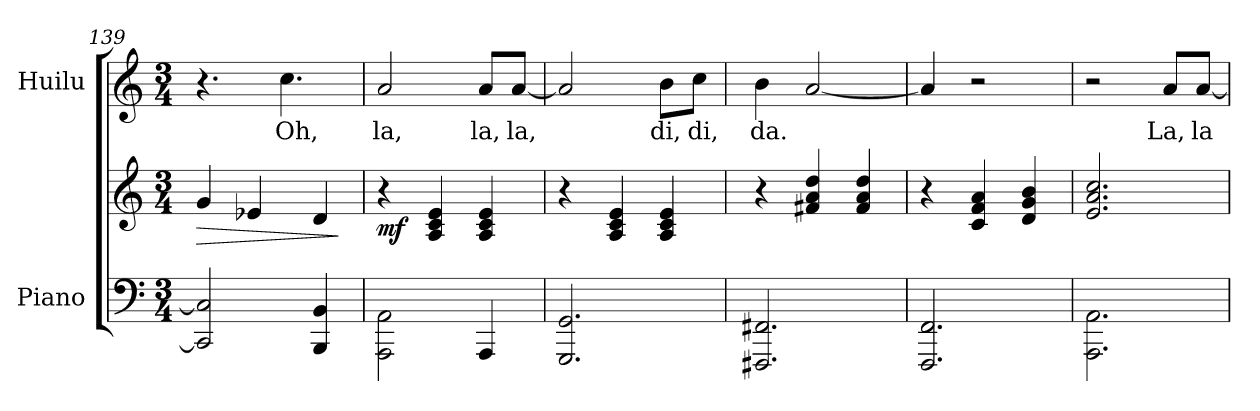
**kern	**kern	**dynam	**kern	**text
*part2	*part2	*part2	*part1	*part1
*staff3	*staff2	*staff2/3	*staff1	*staff1
*I"Piano	*	*	*I"Huilu	*
*I'Pno	*	*	*	*
*clefF4	*clefG2	*	*clefG2	*
*k[]	*k[]	*	*k[]	*
*M3/4	*M3/4	*	*M3/4	*
=139	=139	=139	=139	=139
!	!	!LO:HP:b	!	!
2CC/] 2C/]	4g/	>	4.r	.
.	4e-X/	.	.	.
.	.	.	4.cc\	Oh,
4BBB/ 4BB/	4d/	.	.	.
.	.	]	.	.
!!LO:LB:g=z
=140	=140	=140	=140	=140
!	!	!LO:DY:b	!	!
2AAA\ 2AA\	4r	mf	2a/	la,
.	4A/ 4c/ 4e/	.	.	.
4AAA/	4A/ 4c/ 4e/	.	8a/L	la,
.	.	.	[8a/J	la,
=141	=141	=141	=141	=141
2.GGG/ 2.GG/	4r	.	2a/]	.
.	4A/ 4c/ 4e/	.	.	.
.	4A/ 4c/ 4e/	.	8b\L	di,
.	.	.	8cc\J	di,
=142	=142	=142	=142	=142
2.FFF#X/ 2.FF#X/	4r	.	4b\	da.
.	4f#X/ 4a/ 4dd/	.	[2a/	.
.	4f#/ 4a/ 4dd/	.	.	.
=143	=143	=143	=143	=143
2.FFF/ 2.FF/	4r	.	4a/]	.
.	4c/ 4f/ 4a/	.	2r	.
.	4d/ 4g/ 4b/	.	.	.
=144	=144	=144	=144	=144
2.AAA\ 2.AA\	2.e/ 2.a/ 2.cc/	.	2r	.
.	.	.	8a/L	La,
.	.	.	[8a/J	la
=	=	=	=	=
*-	*-	*-	*-	*-
